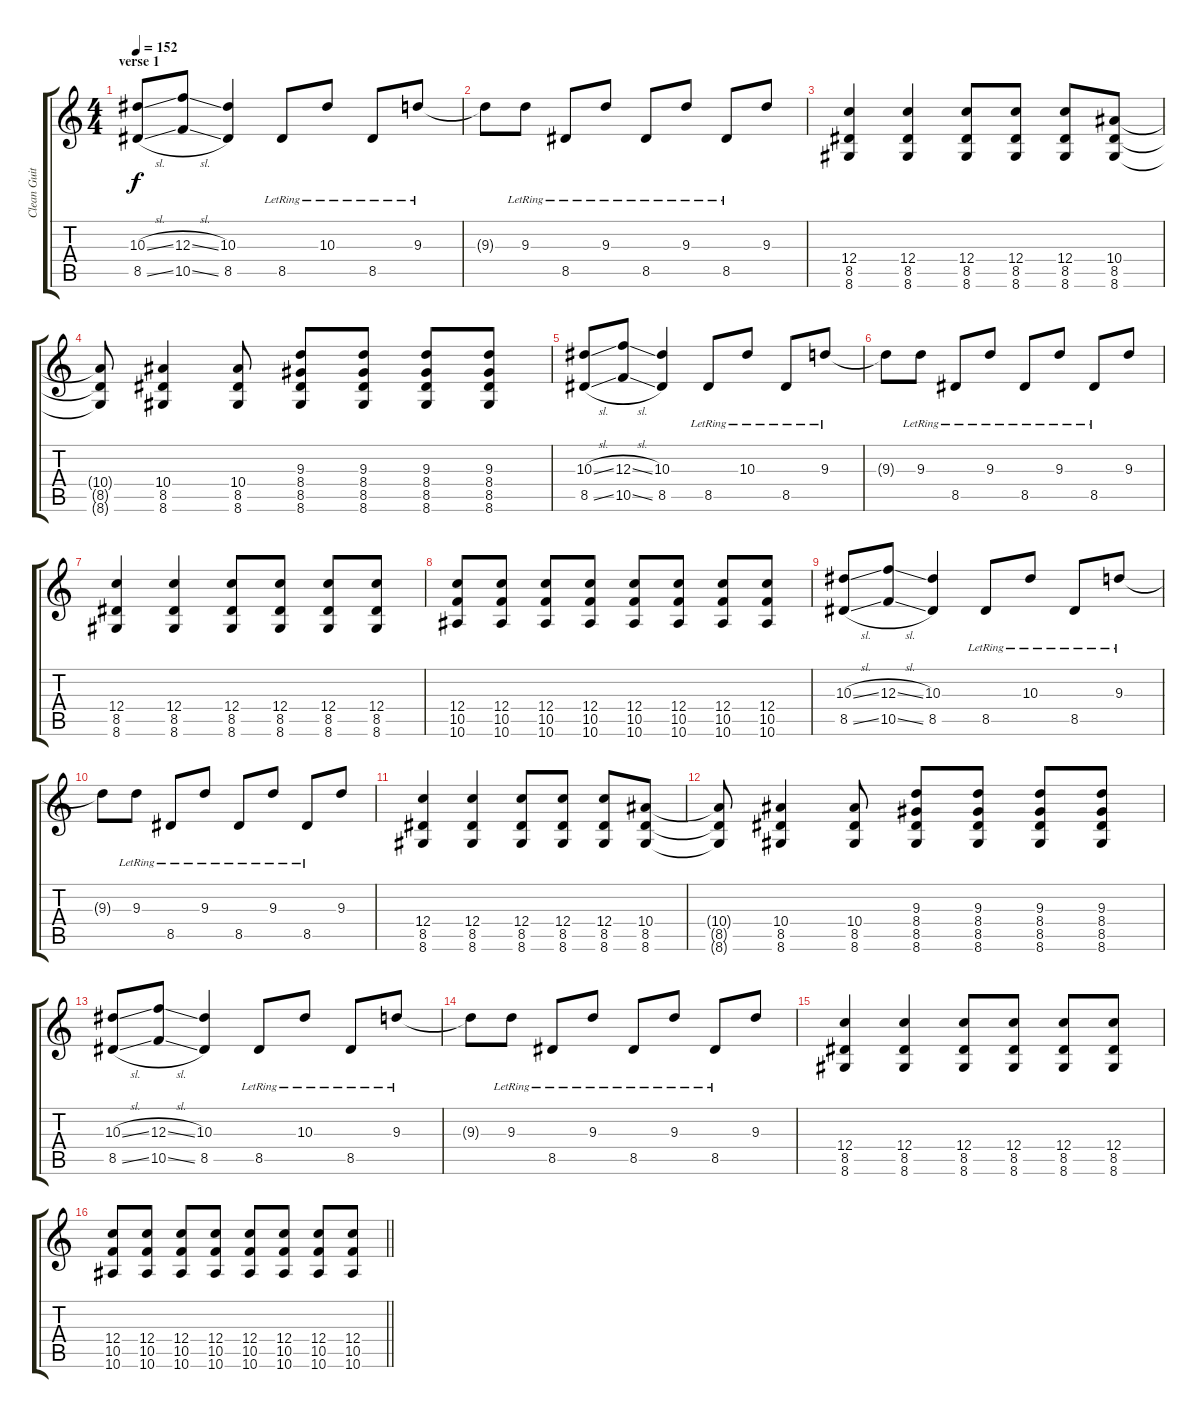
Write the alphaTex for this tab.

\track ("Clean Guitar 2" "Clean Guit") {instrument electricguitarjazz}
\staff {score tabs}
\tuning (D4 A3 F3 C3 G2 C2) {hide}
\ts (4 4)
\section ("" "verse 1")
\tempo 152
\clef g2
\ks c
(10.3{sl} 8.5{sl}).8{dy f volume 12} (12.3{sl} 10.5{sl}).8 (10.3 8.5).4 8.5{lr}.8 10.3{lr}.8 8.5{lr}.8 9.3{lr}.8 |
9.3{t}.8 9.3{lr}.8 8.5{lr}.8 9.3{lr}.8 8.5{lr}.8 9.3{lr}.8 8.5{lr}.8 9.3.8 |
(12.4 8.5 8.6).4 (12.4 8.5 8.6).4 (12.4 8.5 8.6).8 (12.4 8.5 8.6).8 (12.4 8.5 8.6).8 (10.4 8.5 8.6).8 |
(10.4{t} 8.5{t} 8.6{t}).8 (10.4 8.5 8.6).4 (10.4 8.5 8.6).8 (9.3 8.4 8.5 8.6).8 (9.3 8.4 8.5 8.6).8 (9.3 8.4 8.5 8.6).8 (9.3 8.4 8.5 8.6).8 |
(10.3{sl} 8.5{sl}).8 (12.3{sl} 10.5{sl}).8 (10.3 8.5).4 8.5{lr}.8 10.3{lr}.8 8.5{lr}.8 9.3{lr}.8 |
9.3{t}.8 9.3{lr}.8 8.5{lr}.8 9.3{lr}.8 8.5{lr}.8 9.3{lr}.8 8.5{lr}.8 9.3.8 |
(12.4 8.5 8.6).4 (12.4 8.5 8.6).4 (12.4 8.5 8.6).8 (12.4 8.5 8.6).8 (12.4 8.5 8.6).8 (12.4 8.5 8.6).8 |
(12.4 10.5 10.6).8 (12.4 10.5 10.6).8 (12.4 10.5 10.6).8 (12.4 10.5 10.6).8 (12.4 10.5 10.6).8 (12.4 10.5 10.6).8 (12.4 10.5 10.6).8 (12.4 10.5 10.6).8 |
(10.3{sl} 8.5{sl}).8 (12.3{sl} 10.5{sl}).8 (10.3 8.5).4 8.5{lr}.8 10.3{lr}.8 8.5{lr}.8 9.3{lr}.8 |
9.3{t}.8 9.3{lr}.8 8.5{lr}.8 9.3{lr}.8 8.5{lr}.8 9.3{lr}.8 8.5{lr}.8 9.3.8 |
(12.4 8.5 8.6).4 (12.4 8.5 8.6).4 (12.4 8.5 8.6).8 (12.4 8.5 8.6).8 (12.4 8.5 8.6).8 (10.4 8.5 8.6).8 |
(10.4{t} 8.5{t} 8.6{t}).8 (10.4 8.5 8.6).4 (10.4 8.5 8.6).8 (9.3 8.4 8.5 8.6).8 (9.3 8.4 8.5 8.6).8 (9.3 8.4 8.5 8.6).8 (9.3 8.4 8.5 8.6).8 |
(10.3{sl} 8.5{sl}).8 (12.3{sl} 10.5{sl}).8 (10.3 8.5).4 8.5{lr}.8 10.3{lr}.8 8.5{lr}.8 9.3{lr}.8 |
9.3{t}.8 9.3{lr}.8 8.5{lr}.8 9.3{lr}.8 8.5{lr}.8 9.3{lr}.8 8.5{lr}.8 9.3.8 |
(12.4 8.5 8.6).4 (12.4 8.5 8.6).4 (12.4 8.5 8.6).8 (12.4 8.5 8.6).8 (12.4 8.5 8.6).8 (12.4 8.5 8.6).8 |
\barLineRight lightlight
(12.4 10.5 10.6).8 (12.4 10.5 10.6).8 (12.4 10.5 10.6).8 (12.4 10.5 10.6).8 (12.4 10.5 10.6).8 (12.4 10.5 10.6).8 (12.4 10.5 10.6).8 (12.4 10.5 10.6).8
